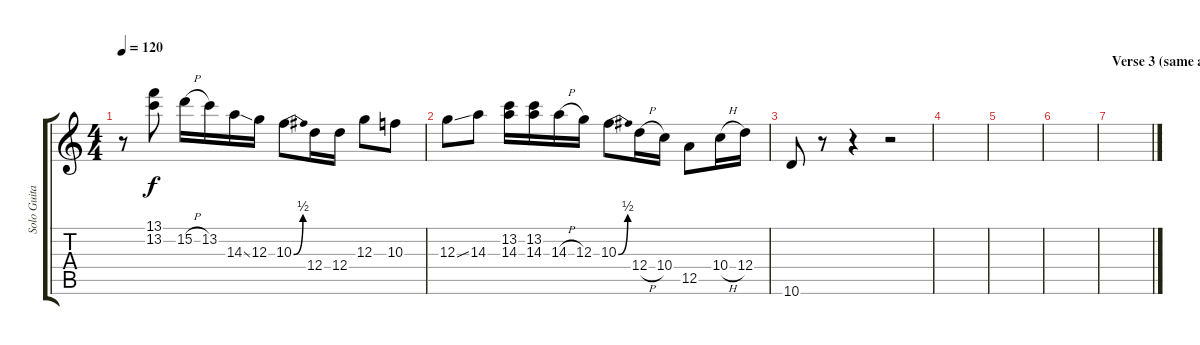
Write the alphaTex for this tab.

\track ("Solo Guitar" "Solo Guita") {instrument overdrivenguitar}
\staff {score tabs}
\tuning (E4 B3 G3 D3 A2 E2) {hide}
\ts (4 4)
\tempo 120
\clef g2
\ks c
r.8{dy f} (13.1 13.2).8 15.2{h}.16 13.2.16 14.3{ss}.16 12.3.16 10.3{be (bend 0 0 60 2)}.8 12.4.16 12.4.16 12.3.8 10.3.8 |
12.3{ss}.8 14.3.8 (13.2 14.3).16 (13.2 14.3).16 14.3{h}.16 12.3.16 10.3{be (bend 0 0 60 2)}.8 12.4{h}.16 10.4.16 12.5.8 10.4{h}.16 12.4.16 |
10.6.8 r.8 r.4 r.2 |
|
|
|
\section ("" "Verse 3 (same as Verse 2)")
